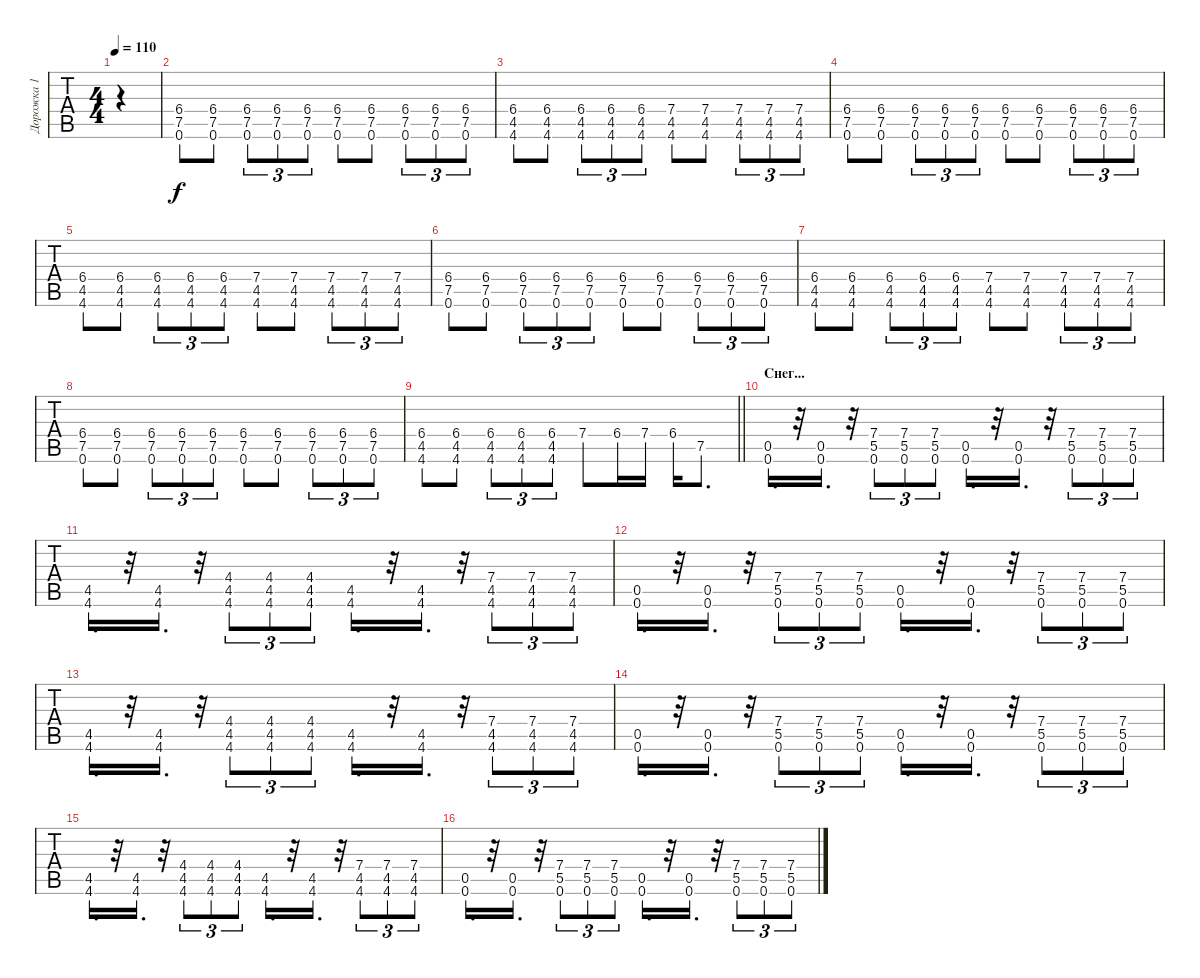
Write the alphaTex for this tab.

\track ("Дорожка 1" "Дорожка 1") {instrument overdrivenguitar}
\staff {tabs}
\tuning (D4 A3 F3 C3 G2 C2) {hide}
\ts (4 4)
\tempo 110
\clef g2
\ks c
|
(6.4 7.5 0.6).8 (6.4 7.5 0.6).8 (6.4 7.5 0.6).8{tu (3 2)} (6.4 7.5 0.6).8{tu (3 2)} (6.4 7.5 0.6).8{tu (3 2)} (6.4 7.5 0.6).8 (6.4 7.5 0.6).8 (6.4 7.5 0.6).8{tu (3 2)} (6.4 7.5 0.6).8{tu (3 2)} (6.4 7.5 0.6).8{tu (3 2)} |
(6.4 4.5 4.6).8 (6.4 4.5 4.6).8 (6.4 4.5 4.6).8{tu (3 2)} (6.4 4.5 4.6).8{tu (3 2)} (6.4 4.5 4.6).8{tu (3 2)} (7.4 4.5 4.6).8 (7.4 4.5 4.6).8 (7.4 4.5 4.6).8{tu (3 2)} (7.4 4.5 4.6).8{tu (3 2)} (7.4 4.5 4.6).8{tu (3 2)} |
(6.4 7.5 0.6).8 (6.4 7.5 0.6).8 (6.4 7.5 0.6).8{tu (3 2)} (6.4 7.5 0.6).8{tu (3 2)} (6.4 7.5 0.6).8{tu (3 2)} (6.4 7.5 0.6).8 (6.4 7.5 0.6).8 (6.4 7.5 0.6).8{tu (3 2)} (6.4 7.5 0.6).8{tu (3 2)} (6.4 7.5 0.6).8{tu (3 2)} |
(6.4 4.5 4.6).8 (6.4 4.5 4.6).8 (6.4 4.5 4.6).8{tu (3 2)} (6.4 4.5 4.6).8{tu (3 2)} (6.4 4.5 4.6).8{tu (3 2)} (7.4 4.5 4.6).8 (7.4 4.5 4.6).8 (7.4 4.5 4.6).8{tu (3 2)} (7.4 4.5 4.6).8{tu (3 2)} (7.4 4.5 4.6).8{tu (3 2)} |
(6.4 7.5 0.6).8 (6.4 7.5 0.6).8 (6.4 7.5 0.6).8{tu (3 2)} (6.4 7.5 0.6).8{tu (3 2)} (6.4 7.5 0.6).8{tu (3 2)} (6.4 7.5 0.6).8 (6.4 7.5 0.6).8 (6.4 7.5 0.6).8{tu (3 2)} (6.4 7.5 0.6).8{tu (3 2)} (6.4 7.5 0.6).8{tu (3 2)} |
(6.4 4.5 4.6).8 (6.4 4.5 4.6).8 (6.4 4.5 4.6).8{tu (3 2)} (6.4 4.5 4.6).8{tu (3 2)} (6.4 4.5 4.6).8{tu (3 2)} (7.4 4.5 4.6).8 (7.4 4.5 4.6).8 (7.4 4.5 4.6).8{tu (3 2)} (7.4 4.5 4.6).8{tu (3 2)} (7.4 4.5 4.6).8{tu (3 2)} |
(6.4 7.5 0.6).8 (6.4 7.5 0.6).8 (6.4 7.5 0.6).8{tu (3 2)} (6.4 7.5 0.6).8{tu (3 2)} (6.4 7.5 0.6).8{tu (3 2)} (6.4 7.5 0.6).8 (6.4 7.5 0.6).8 (6.4 7.5 0.6).8{tu (3 2)} (6.4 7.5 0.6).8{tu (3 2)} (6.4 7.5 0.6).8{tu (3 2)} |
\barLineRight lightlight
(6.4 4.5 4.6).8 (6.4 4.5 4.6).8 (6.4 4.5 4.6).8{tu (3 2)} (6.4 4.5 4.6).8{tu (3 2)} (6.4 4.5 4.6).8{tu (3 2)} 7.4.8 6.4.16 7.4.16 6.4.16 7.5.8{d} |
\section ("" "Снег...")
(0.5 0.6).16{d} r.32 (0.5 0.6).16{d} r.32 (7.4 5.5 0.6).8{tu (3 2)} (7.4 5.5 0.6).8{tu (3 2)} (7.4 5.5 0.6).8{tu (3 2)} (0.5 0.6).16{d} r.32 (0.5 0.6).16{d} r.32 (7.4 5.5 0.6).8{tu (3 2)} (7.4 5.5 0.6).8{tu (3 2)} (7.4 5.5 0.6).8{tu (3 2)} |
(4.5 4.6).16{d} r.32 (4.5 4.6).16{d} r.32 (4.4 4.5 4.6).8{tu (3 2)} (4.4 4.5 4.6).8{tu (3 2)} (4.4 4.5 4.6).8{tu (3 2)} (4.5 4.6).16{d} r.32 (4.5 4.6).16{d} r.32 (7.4 4.5 4.6).8{tu (3 2)} (7.4 4.5 4.6).8{tu (3 2)} (7.4 4.5 4.6).8{tu (3 2)} |
(0.5 0.6).16{d} r.32 (0.5 0.6).16{d} r.32 (7.4 5.5 0.6).8{tu (3 2)} (7.4 5.5 0.6).8{tu (3 2)} (7.4 5.5 0.6).8{tu (3 2)} (0.5 0.6).16{d} r.32 (0.5 0.6).16{d} r.32 (7.4 5.5 0.6).8{tu (3 2)} (7.4 5.5 0.6).8{tu (3 2)} (7.4 5.5 0.6).8{tu (3 2)} |
(4.5 4.6).16{d} r.32 (4.5 4.6).16{d} r.32 (4.4 4.5 4.6).8{tu (3 2)} (4.4 4.5 4.6).8{tu (3 2)} (4.4 4.5 4.6).8{tu (3 2)} (4.5 4.6).16{d} r.32 (4.5 4.6).16{d} r.32 (7.4 4.5 4.6).8{tu (3 2)} (7.4 4.5 4.6).8{tu (3 2)} (7.4 4.5 4.6).8{tu (3 2)} |
(0.5 0.6).16{d} r.32 (0.5 0.6).16{d} r.32 (7.4 5.5 0.6).8{tu (3 2)} (7.4 5.5 0.6).8{tu (3 2)} (7.4 5.5 0.6).8{tu (3 2)} (0.5 0.6).16{d} r.32 (0.5 0.6).16{d} r.32 (7.4 5.5 0.6).8{tu (3 2)} (7.4 5.5 0.6).8{tu (3 2)} (7.4 5.5 0.6).8{tu (3 2)} |
(4.5 4.6).16{d} r.32 (4.5 4.6).16{d} r.32 (4.4 4.5 4.6).8{tu (3 2)} (4.4 4.5 4.6).8{tu (3 2)} (4.4 4.5 4.6).8{tu (3 2)} (4.5 4.6).16{d} r.32 (4.5 4.6).16{d} r.32 (7.4 4.5 4.6).8{tu (3 2)} (7.4 4.5 4.6).8{tu (3 2)} (7.4 4.5 4.6).8{tu (3 2)} |
(0.5 0.6).16{d} r.32 (0.5 0.6).16{d} r.32 (7.4 5.5 0.6).8{tu (3 2)} (7.4 5.5 0.6).8{tu (3 2)} (7.4 5.5 0.6).8{tu (3 2)} (0.5 0.6).16{d} r.32 (0.5 0.6).16{d} r.32 (7.4 5.5 0.6).8{tu (3 2)} (7.4 5.5 0.6).8{tu (3 2)} (7.4 5.5 0.6).8{tu (3 2)}
